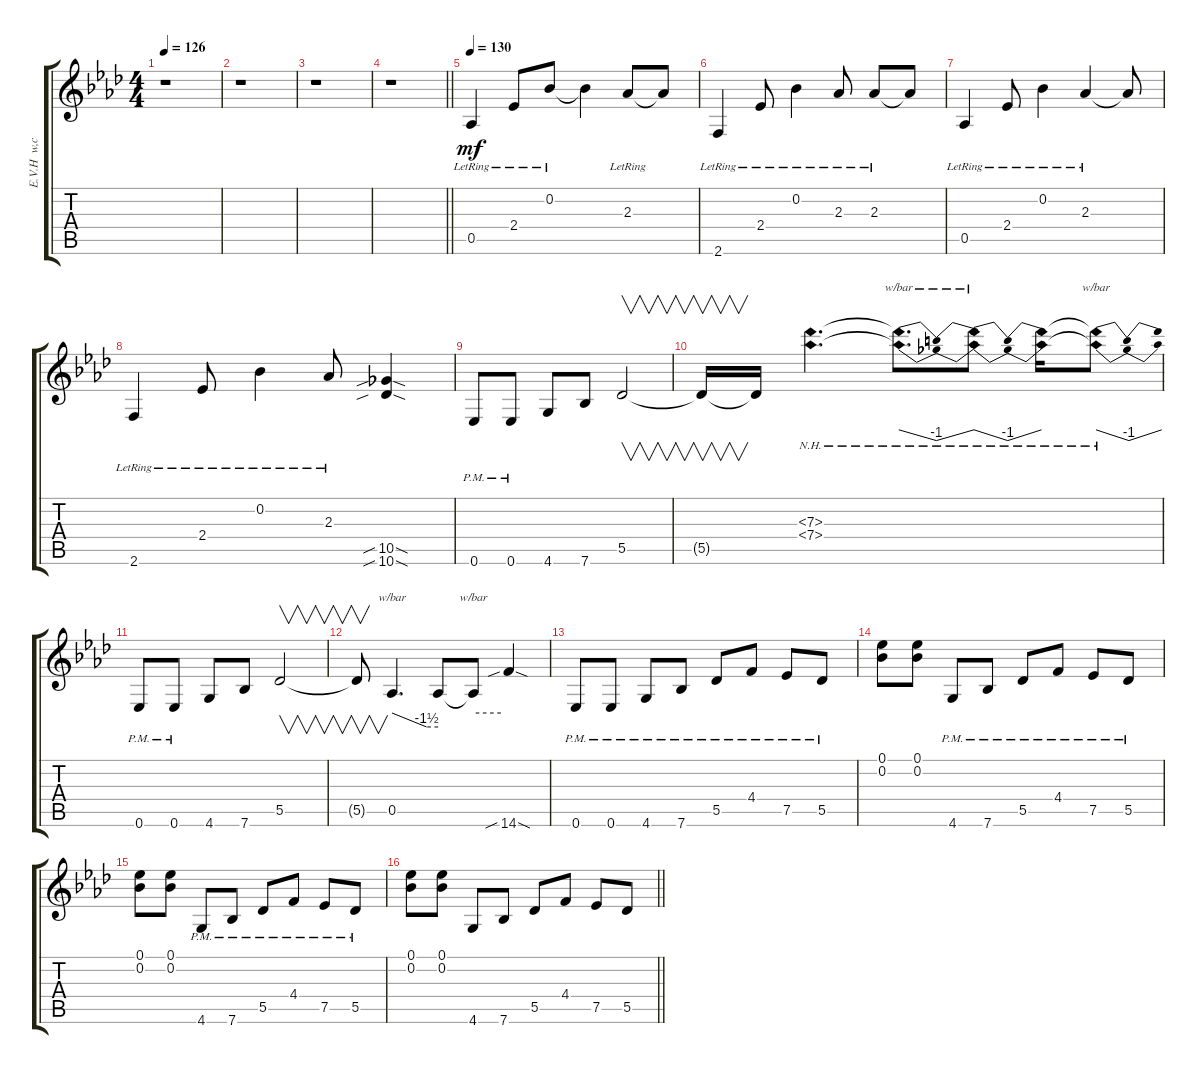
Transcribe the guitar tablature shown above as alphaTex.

\track ("E.V.H  w,chorus" "E.V.H  w,c") {instrument distortionguitar}
\staff {score tabs}
\tuning (Eb4 Bb3 Gb3 Db3 Ab2 Eb2) {hide}
\ts (4 4)
\tempo 126
\clef g2
\ks ab
r.1{dy mf} |
r.1 |
r.1 |
\barLineRight lightlight
r.1 |
\tempo 130
0.5{lr}.4 2.4{lr}.8 0.2{lr}.8 0.2{t}.4 2.3{lr}.8 2.3{t}.8 |
2.6{lr}.4 2.4{lr}.8 0.2{lr}.4 2.3{lr}.8 2.3{lr}.8 2.3{t}.8 |
0.5{lr}.4 2.4{lr}.8 0.2{lr}.4 2.3{lr}.4 2.3{t}.8 |
2.6{lr}.4 2.4{lr}.8 0.2{lr}.4 2.3{lr}.8 (10.5{sib sod} 10.6{sib sod}).4 |
0.6{pm}.8 0.6{pm}.8 4.6.8 7.6.8 5.5.2{v} |
5.5{t}.16{v} 5.5{t}.16 (7.3{nh} 7.4{nh}).4{d} (7.3{nh t} 7.4{nh t}).8{d tbe (dip default 0 0 30 -4 60 0)} (7.3{nh t} 7.4{nh t}).8{tbe (dip default 0 0 30 -4 60 0)} (7.3{nh t} 7.4{nh t}).16 (7.3{nh t} 7.4{nh t}).8{tbe (dip default 0 0 30 -4 60 0)} |
0.6{pm}.8 0.6{pm}.8 4.6.8 7.6.8 5.5.2{v} |
5.5{t}.8{v} 0.5.4{d tbe (custom default 0 0 45 -6 60 -6)} 0.5{t}.8 0.5{t}.8{tbe (hold default 0 0 60 0)} 14.6{sib sod}.4 |
0.6{pm}.8 0.6{pm}.8 4.6{pm}.8 7.6{pm}.8 5.5{pm}.8 4.4{pm}.8 7.5{pm}.8 5.5{pm}.8 |
(0.1 0.2).8 (0.1 0.2).8 4.6{pm}.8 7.6{pm}.8 5.5{pm}.8 4.4{pm}.8 7.5{pm}.8 5.5{pm}.8 |
(0.1 0.2).8 (0.1 0.2).8 4.6{pm}.8 7.6{pm}.8 5.5{pm}.8 4.4{pm}.8 7.5{pm}.8 5.5{pm}.8 |
\barLineRight lightlight
(0.1 0.2).8 (0.1 0.2).8 4.6.8 7.6.8 5.5.8 4.4.8 7.5.8 5.5.8
